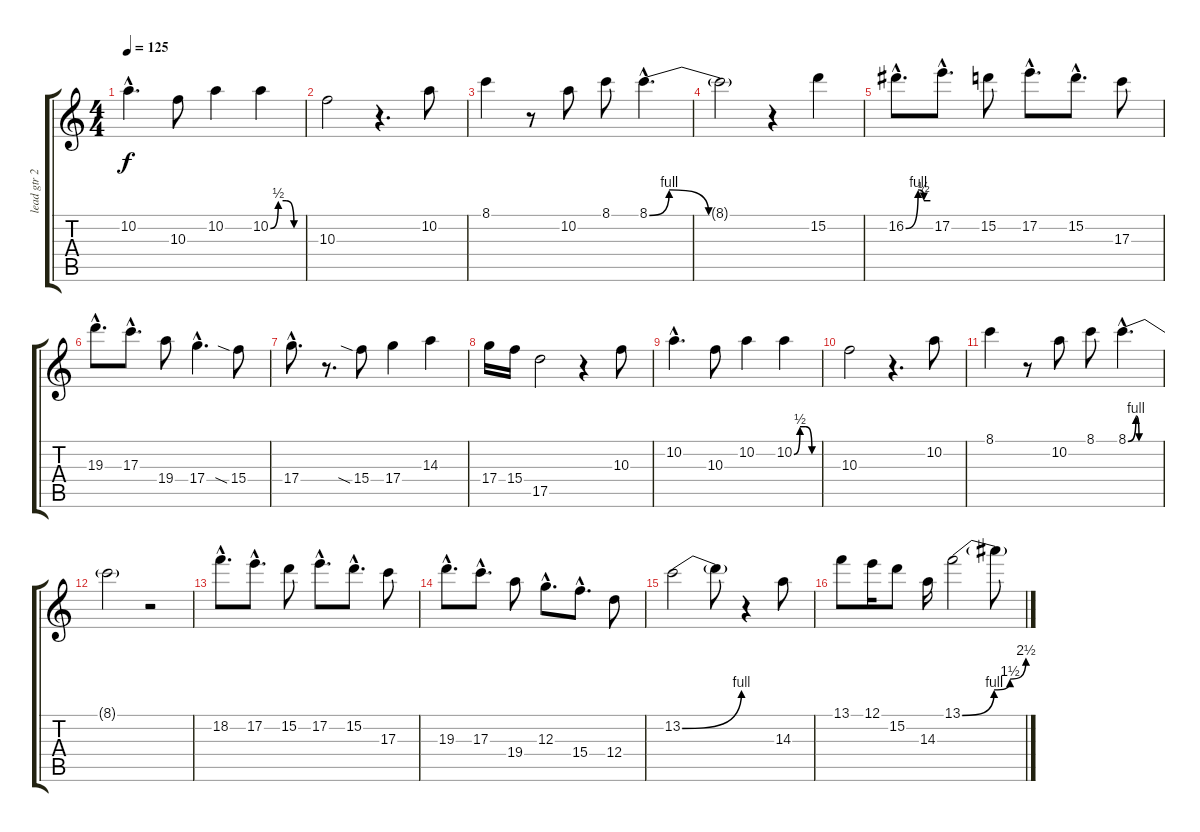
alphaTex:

\track ("lead gtr 2" "lead gtr 2") {instrument distortionguitar}
\staff {score tabs}
\tuning (E4 B3 G3 D3 A2 E2) {hide}
\ts (4 4)
\tempo 125
\clef g2
\ks c
10.2{hac}.4{d dy f} 10.3.8 10.2.4 10.2{be (custom 0 0 15 2 30 2 45 0 60 0)}.4 |
10.3.2 r.4{d} 10.2.8 |
8.1.4 r.8 10.2.8 8.1.8 8.1{be (custom 0 0 10 4 30 0 60 0) hac}.4{d} |
8.1{t}.2 r.4 15.2.4 |
16.2{be (custom 0 0 30 4 44 2 60 2) hac}.8{d} 17.2{hac}.8{d} 15.2.8 17.2{hac}.8{d} 15.2{hac}.8{d} 17.3.8 |
19.3{hac}.8{d} 17.3{hac}.8{d} 19.4.8 17.4{hac}.4{d} 15.4{sia}.8 |
17.4{hac}.8{d} r.8{d} 15.4{sia}.8 17.4.4 14.3.4 |
17.4.16 15.4.16 17.5.2 r.4 10.3.8 |
10.2{hac}.4{d} 10.3.8 10.2.4 10.2{be (custom 0 0 15 2 30 2 45 0 60 0)}.4 |
10.3.2 r.4{d} 10.2.8 |
8.1.4 r.8 10.2.8 8.1.8 8.1{be (custom 0 0 15 4 21 0 60 0) hac}.4{d} |
8.1{t}.2 r.2 |
18.2{hac}.8{d} 17.2{hac}.8{d} 15.2.8 17.2{hac}.8{d} 15.2{hac}.8{d} 17.3.8 |
19.3{hac}.8{d} 17.3{hac}.8{d} 19.4.8 12.3{hac}.8{d} 15.4{hac}.8{d} 12.4.8 |
13.2{be (bend 0 0 60 4)}.2 13.2{t}.8 r.4 14.3.8 |
13.1.8 12.1.16 15.2.8 14.3.16 13.1{be (custom 0 0 30 4 45 6 60 10)}.2 13.1{t}.8
